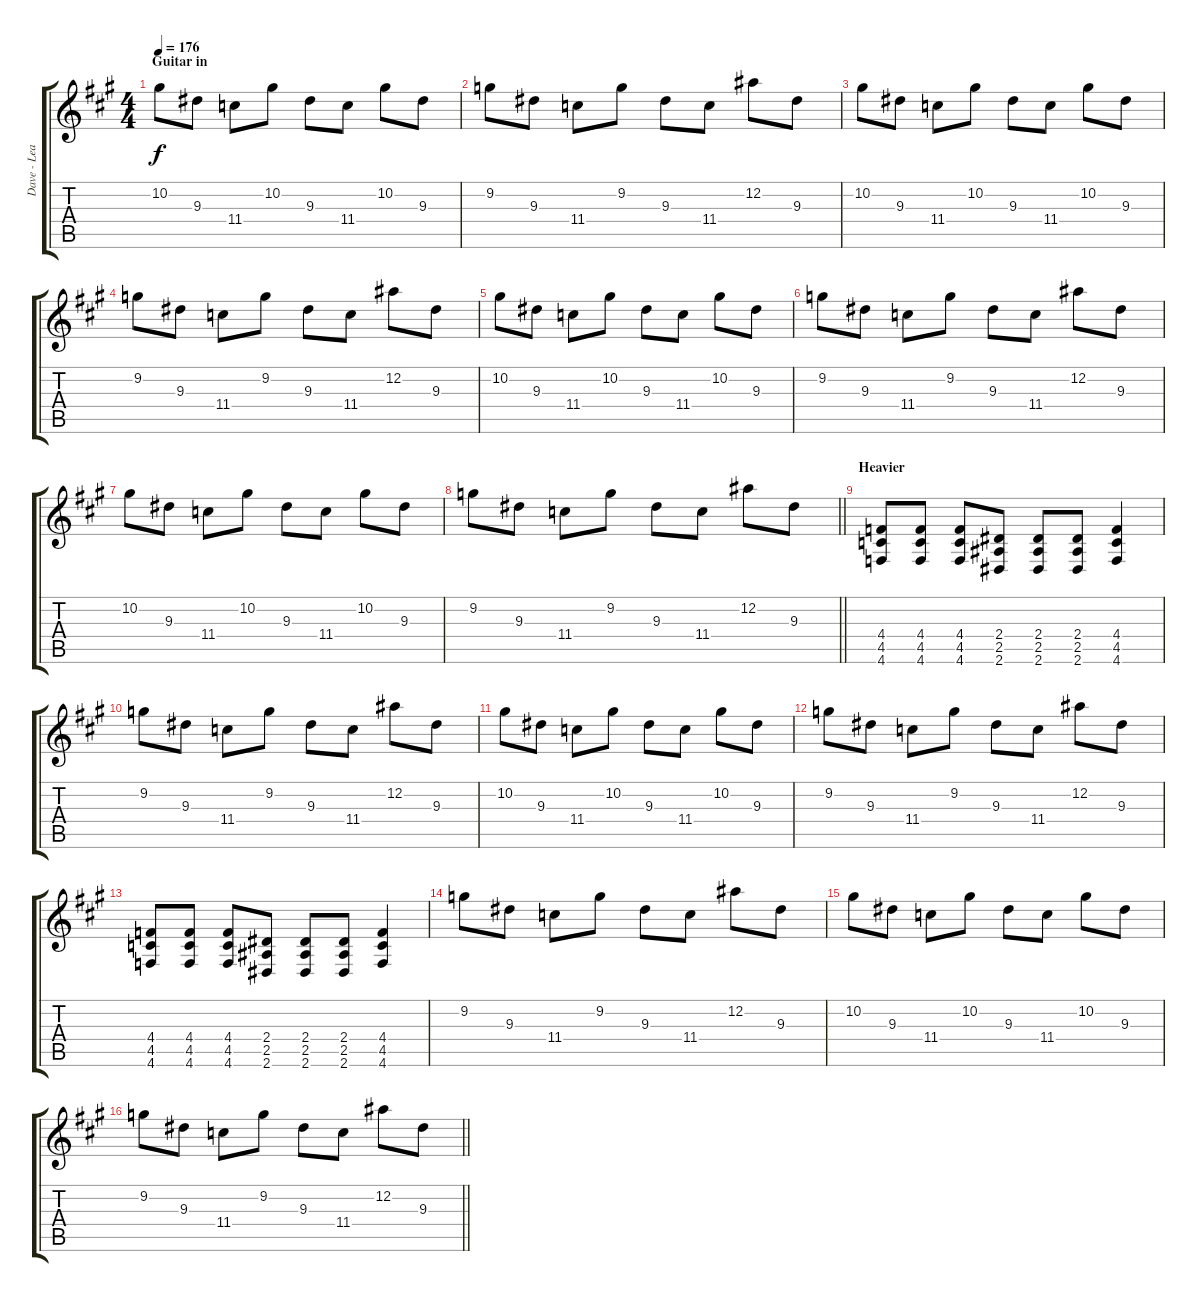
\track ("Dave - Lead Guitar" "Dave - Lea") {mute instrument distortionguitar}
\staff {score tabs}
\tuning (Eb4 Bb3 Gb3 Db3 Ab2 Db2) {hide}
\ts (4 4)
\section ("" "Guitar in")
\tempo 176
\clef g2
\ks a
10.2.8{dy f} 9.3.8 11.4.8 10.2.8 9.3.8 11.4.8 10.2.8 9.3.8 |
9.2.8 9.3.8 11.4.8 9.2.8 9.3.8 11.4.8 12.2.8 9.3.8 |
10.2.8 9.3.8 11.4.8 10.2.8 9.3.8 11.4.8 10.2.8 9.3.8 |
9.2.8 9.3.8 11.4.8 9.2.8 9.3.8 11.4.8 12.2.8 9.3.8 |
10.2.8 9.3.8 11.4.8 10.2.8 9.3.8 11.4.8 10.2.8 9.3.8 |
9.2.8 9.3.8 11.4.8 9.2.8 9.3.8 11.4.8 12.2.8 9.3.8 |
10.2.8 9.3.8 11.4.8 10.2.8 9.3.8 11.4.8 10.2.8 9.3.8 |
\barLineRight lightlight
9.2.8 9.3.8 11.4.8 9.2.8 9.3.8 11.4.8 12.2.8 9.3.8 |
\section ("" "Heavier")
(4.4 4.5 4.6).8 (4.4 4.5 4.6).8 (4.4 4.5 4.6).8 (2.4 2.5 2.6).8 (2.4 2.5 2.6).8 (2.4 2.5 2.6).8 (4.4 4.5 4.6).4 |
9.2.8 9.3.8 11.4.8 9.2.8 9.3.8 11.4.8 12.2.8 9.3.8 |
10.2.8 9.3.8 11.4.8 10.2.8 9.3.8 11.4.8 10.2.8 9.3.8 |
9.2.8 9.3.8 11.4.8 9.2.8 9.3.8 11.4.8 12.2.8 9.3.8 |
(4.4 4.5 4.6).8 (4.4 4.5 4.6).8 (4.4 4.5 4.6).8 (2.4 2.5 2.6).8 (2.4 2.5 2.6).8 (2.4 2.5 2.6).8 (4.4 4.5 4.6).4 |
9.2.8 9.3.8 11.4.8 9.2.8 9.3.8 11.4.8 12.2.8 9.3.8 |
10.2.8 9.3.8 11.4.8 10.2.8 9.3.8 11.4.8 10.2.8 9.3.8 |
\barLineRight lightlight
9.2.8 9.3.8 11.4.8 9.2.8 9.3.8 11.4.8 12.2.8 9.3.8
